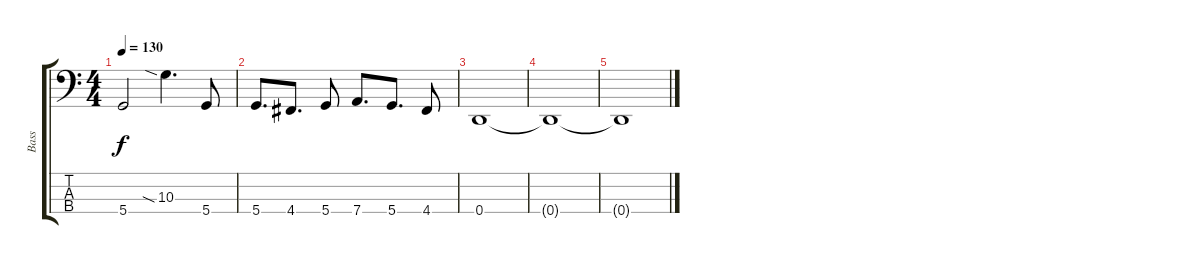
\track ("Bass" "Bass") {instrument electricbassfinger}
\staff {score tabs}
\tuning (G2 D2 A1 D1) {hide}
\ts (4 4)
\tempo 130
\clef f4
\ks c
5.4.2{dy f} 10.3{sia}.4{d} 5.4.8 |
5.4.8{d} 4.4.8{d} 5.4.8 7.4.8{d} 5.4.8{d} 4.4.8 |
0.4.1 |
0.4{t}.1 |
0.4{t}.1
